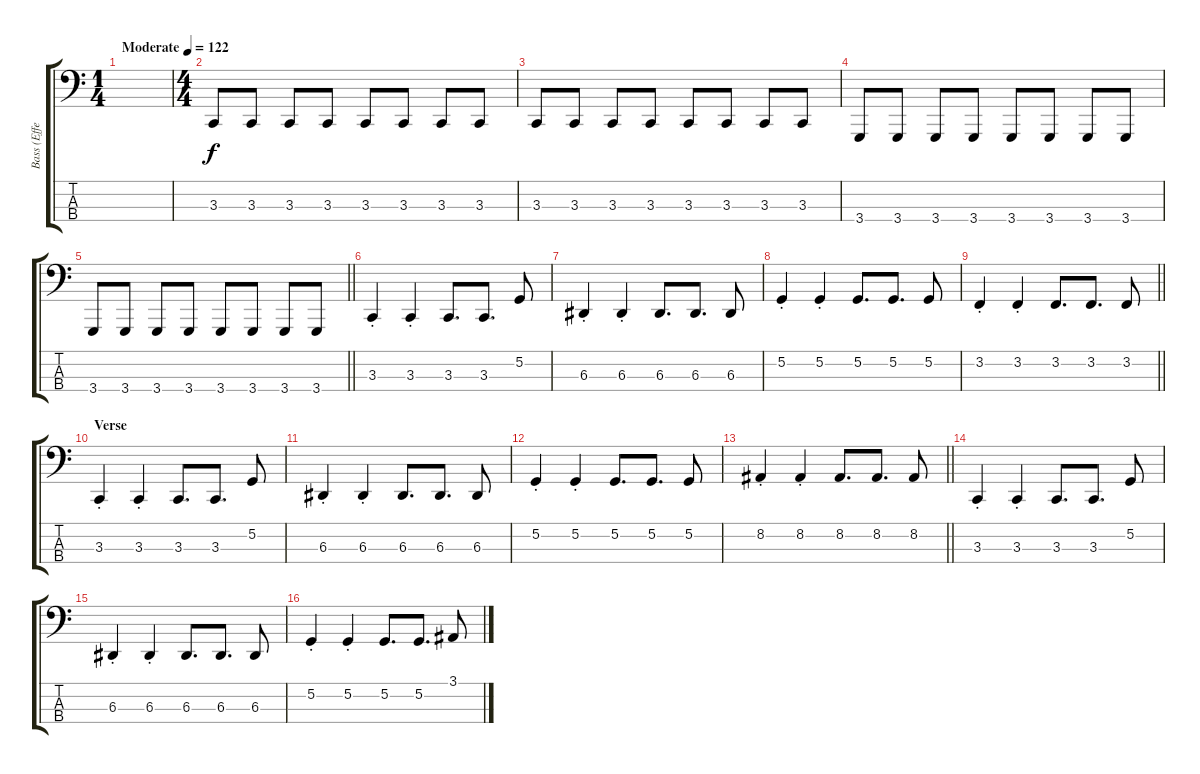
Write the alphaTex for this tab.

\track ("Bass (Effect)" "Bass (Effe") {instrument lead8bassandlead}
\staff {score tabs}
\tuning (G2 D2 A1 E1) {hide}
\ts (1 4)
\tempo (122 "Moderate")
\clef f4
\ks c
|
\ts (4 4)
3.3.8 3.3.8 3.3.8 3.3.8 3.3.8 3.3.8 3.3.8 3.3.8 |
3.3.8 3.3.8 3.3.8 3.3.8 3.3.8 3.3.8 3.3.8 3.3.8 |
3.4.8 3.4.8 3.4.8 3.4.8 3.4.8 3.4.8 3.4.8 3.4.8 |
\barLineRight lightlight
3.4.8 3.4.8 3.4.8 3.4.8 3.4.8 3.4.8 3.4.8 3.4.8 |
3.3{st}.4 3.3{st}.4 3.3.8{d} 3.3.8{d} 5.2.8 |
6.3{st}.4 6.3{st}.4 6.3.8{d} 6.3.8{d} 6.3.8 |
5.2{st}.4 5.2{st}.4 5.2.8{d} 5.2.8{d} 5.2.8 |
\barLineRight lightlight
3.2{st}.4 3.2{st}.4 3.2.8{d} 3.2.8{d} 3.2.8 |
\section ("" "Verse")
3.3{st}.4 3.3{st}.4 3.3.8{d} 3.3.8{d} 5.2.8 |
6.3{st}.4 6.3{st}.4 6.3.8{d} 6.3.8{d} 6.3.8 |
5.2{st}.4 5.2{st}.4 5.2.8{d} 5.2.8{d} 5.2.8 |
\barLineRight lightlight
8.2{st}.4 8.2{st}.4 8.2.8{d} 8.2.8{d} 8.2.8 |
3.3{st}.4 3.3{st}.4 3.3.8{d} 3.3.8{d} 5.2.8 |
6.3{st}.4 6.3{st}.4 6.3.8{d} 6.3.8{d} 6.3.8 |
5.2{st}.4 5.2{st}.4 5.2.8{d} 5.2.8{d} 3.1.8
